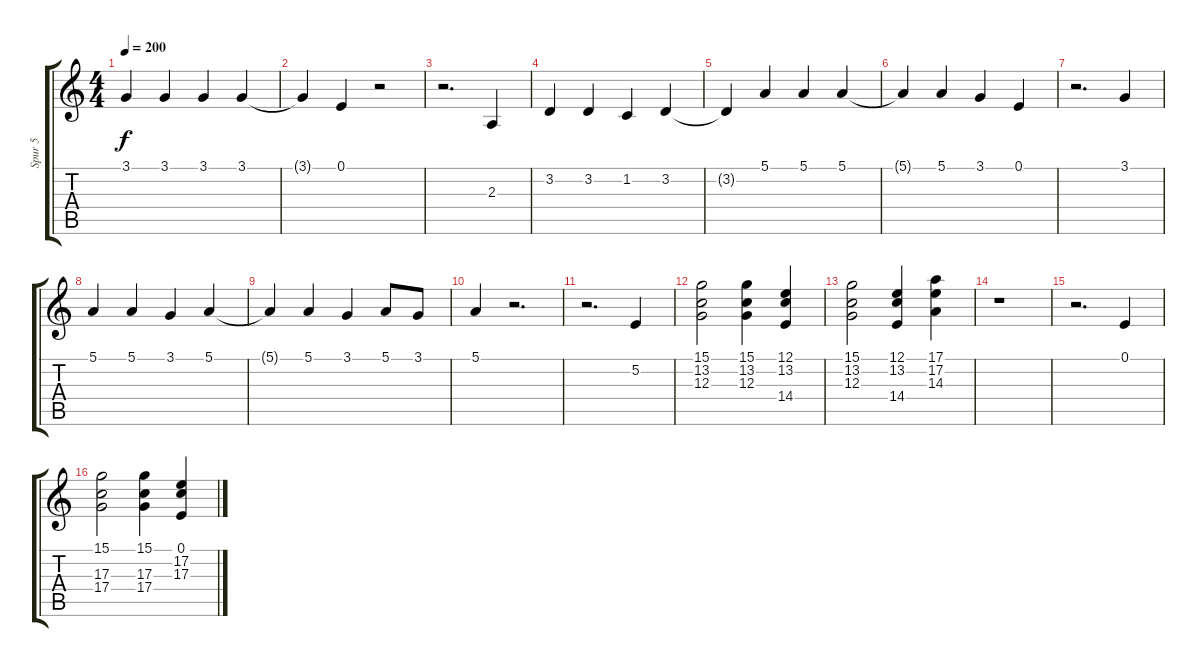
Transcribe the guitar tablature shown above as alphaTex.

\track ("Spur 5" "Spur 5") {instrument pad3polysynth}
\staff {score tabs}
\tuning (E4 B3 G3 D3 A2 E2) {hide}
\ts (4 4)
\tempo 200
\clef g2
\ks c
3.1{t}.4{dy f} 3.1.4 3.1.4 3.1.4 |
3.1{t}.4 0.1.4 r.2 |
r.2{d} 2.3.4 |
3.2.4 3.2.4 1.2.4 3.2.4 |
3.2{t}.4 5.1.4 5.1.4 5.1.4 |
5.1{t}.4 5.1.4 3.1.4 0.1.4 |
r.2{d} 3.1.4 |
5.1.4 5.1.4 3.1.4 5.1.4 |
5.1{t}.4 5.1.4 3.1.4 5.1.8 3.1.8 |
5.1.4 r.2{d} |
r.2{d} 5.2.4 |
(15.1 13.2 12.3).2 (15.1 13.2 12.3).4 (12.1 13.2 14.4).4 |
(15.1 13.2 12.3).2 (12.1 13.2 14.4).4 (17.1 17.2 14.3).4 |
r.1 |
r.2{d} 0.1.4 |
(15.1 17.3 17.4).2 (15.1 17.3 17.4).4 (0.1 17.2 17.3).4
